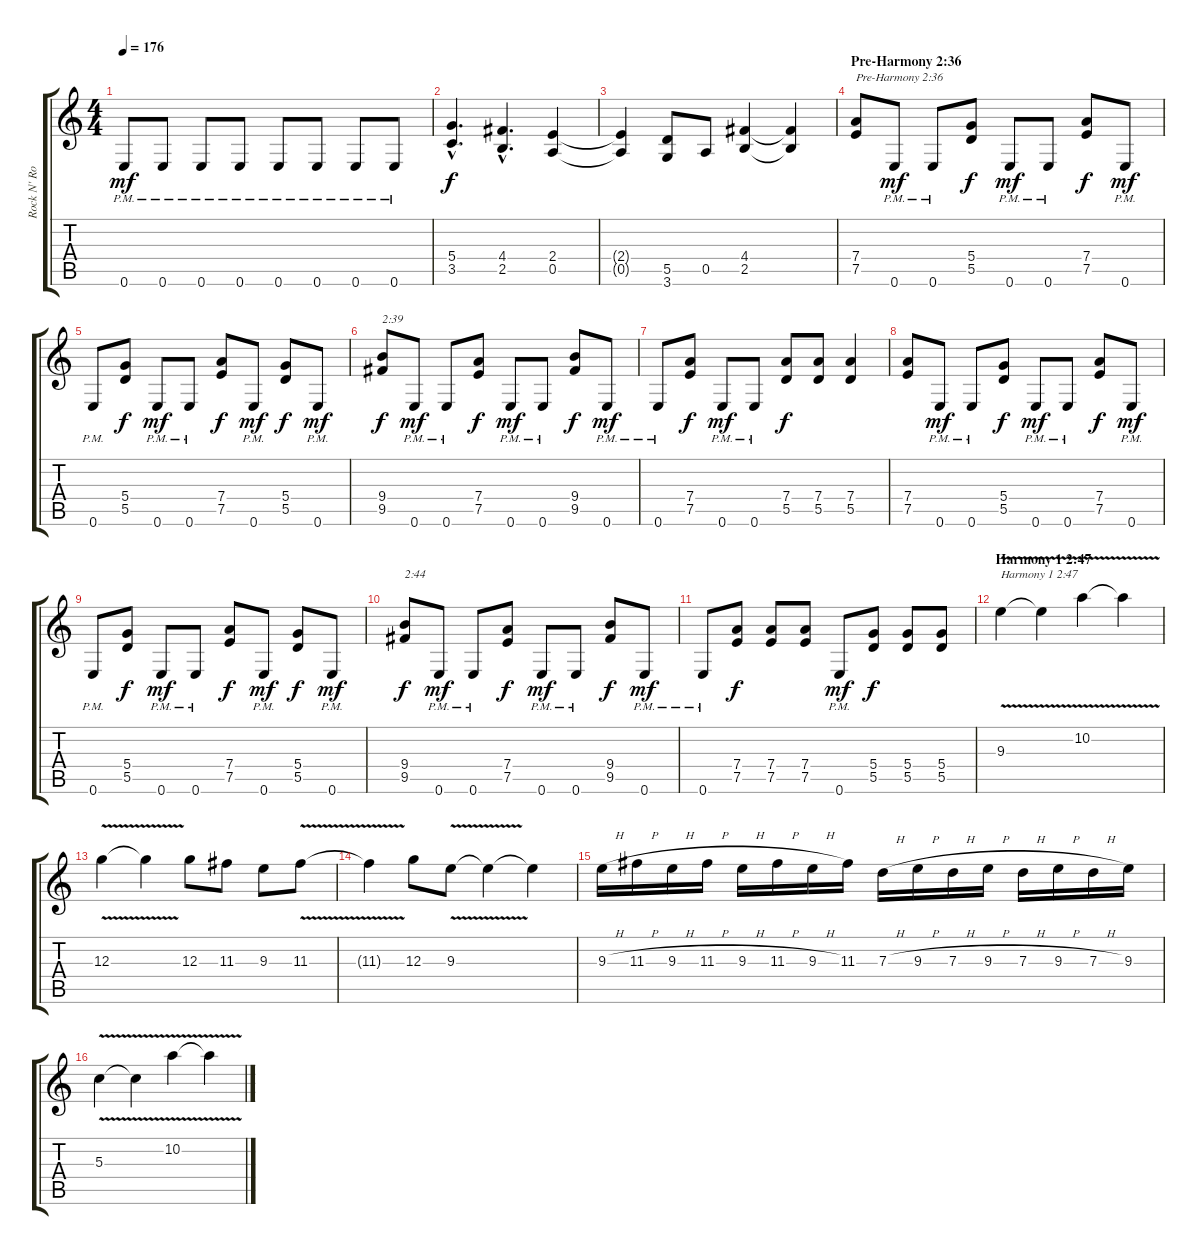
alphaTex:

\track ("Rock N' Rolf (left)" "Rock N' Ro") {instrument distortionguitar}
\staff {score tabs}
\tuning (E4 B3 G3 D3 A2 E2) {hide}
\ts (4 4)
\tempo 176
\clef g2
\ks c
0.6{pm}.8{dy mf} 0.6{pm}.8 0.6{pm}.8 0.6{pm}.8 0.6{pm}.8 0.6{pm}.8 0.6{pm}.8 0.6{pm}.8 |
(5.4{hac} 3.5{hac}).4{d dy f} (4.4{hac} 2.5{hac}).4{d} (2.4 0.5).4 |
(2.4{t} 0.5{t}).4 (5.5 3.6).8 0.5.8 (4.4 2.5).4 (4.4{t} 2.5{t}).4 |
\section ("" "Pre-Harmony 2:36")
(7.4 7.5).8{txt "Pre-Harmony 2:36"} 0.6{pm}.8{dy mf} 0.6{pm}.8 (5.4 5.5).8{dy f} 0.6{pm}.8{dy mf} 0.6{pm}.8 (7.4 7.5).8{dy f} 0.6{pm}.8{dy mf} |
0.6{pm}.8 (5.4 5.5).8{dy f} 0.6{pm}.8{dy mf} 0.6{pm}.8 (7.4 7.5).8{dy f} 0.6{pm}.8{dy mf} (5.4 5.5).8{dy f} 0.6{pm}.8{dy mf} |
(9.4 9.5).8{txt "2:39" dy f} 0.6{pm}.8{dy mf} 0.6{pm}.8 (7.4 7.5).8{dy f} 0.6{pm}.8{dy mf} 0.6{pm}.8 (9.4 9.5).8{dy f} 0.6{pm}.8{dy mf} |
0.6{pm}.8 (7.4 7.5).8{dy f} 0.6{pm}.8{dy mf} 0.6{pm}.8 (7.4 5.5).8{dy f} (7.4 5.5).8 (7.4 5.5).4 |
(7.4 7.5).8 0.6{pm}.8{dy mf} 0.6{pm}.8 (5.4 5.5).8{dy f} 0.6{pm}.8{dy mf} 0.6{pm}.8 (7.4 7.5).8{dy f} 0.6{pm}.8{dy mf} |
0.6{pm}.8 (5.4 5.5).8{dy f} 0.6{pm}.8{dy mf} 0.6{pm}.8 (7.4 7.5).8{dy f} 0.6{pm}.8{dy mf} (5.4 5.5).8{dy f} 0.6{pm}.8{dy mf} |
(9.4 9.5).8{txt "2:44" dy f} 0.6{pm}.8{dy mf} 0.6{pm}.8 (7.4 7.5).8{dy f} 0.6{pm}.8{dy mf} 0.6{pm}.8 (9.4 9.5).8{dy f} 0.6{pm}.8{dy mf} |
0.6{pm}.8 (7.4 7.5).8{dy f} (7.4 7.5).8 (7.4 7.5).8 0.6{pm}.8{dy mf} (5.4 5.5).8{dy f} (5.4 5.5).8 (5.4 5.5).8 |
\section ("" "Harmony 1 2:47")
9.3{v}.4{txt "Harmony 1 2:47"} 9.3{t}.4 10.2{v}.4 10.2{t}.4 |
12.3{v}.4 12.3{t}.4 12.3.8 11.3.8 9.3.8 11.3{v}.8 |
11.3{t}.4 12.3.8 9.3{v}.8 9.3{t}.4 9.3{t}.4 |
9.3{h}.16 11.3{h}.16 9.3{h}.16 11.3{h}.16 9.3{h}.16 11.3{h}.16 9.3{h}.16 11.3.16 7.3{h}.16 9.3{h}.16 7.3{h}.16 9.3{h}.16 7.3{h}.16 9.3{h}.16 7.3{h}.16 9.3.16 |
5.3{v}.4 5.3{t}.4 10.2{v}.4 10.2{t}.4
